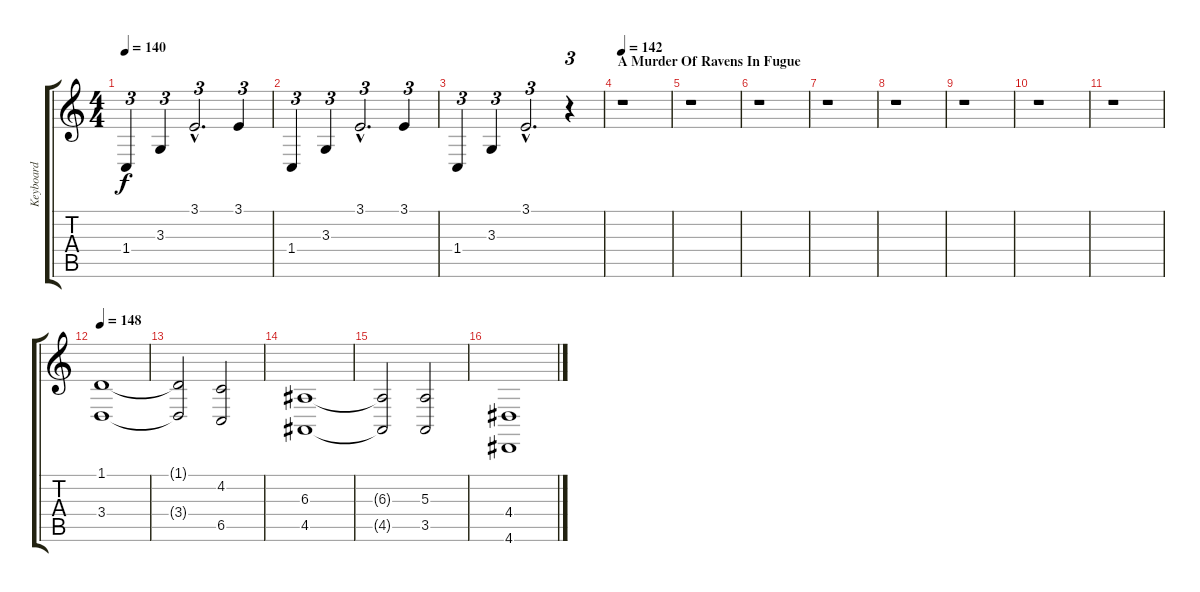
\track ("Keyboard" "Keyboard") {instrument brightacousticpiano}
\staff {score tabs}
\tuning (Db4 Ab3 E3 B2 Gb2 B1) {hide}
\ts (4 4)
\tempo 140
\clef g2
\ks c
1.4.4{tu (3 2) dy f} 3.3.4{tu (3 2)} 3.1{hac}.2{d tu (3 2)} 3.1.4{tu (3 2)} |
1.4.4{tu (3 2)} 3.3.4{tu (3 2)} 3.1{hac}.2{d tu (3 2)} 3.1.4{tu (3 2)} |
1.4.4{tu (3 2)} 3.3.4{tu (3 2)} 3.1{hac}.2{d tu (3 2)} r.4{tu (3 2)} |
\section ("" "A Murder Of Ravens In Fugue")
\tempo 142
r.1 |
r.1 |
r.1 |
r.1 |
r.1 |
r.1 |
r.1 |
r.1 |
\tempo 148
(1.1 3.4).1{instrument stringensemble1} |
(1.1{t} 3.4{t}).2 (4.2 6.5).2 |
(6.3 4.5).1 |
(6.3{t} 4.5{t}).2 (5.3 3.5).2 |
(4.4 4.6).1
